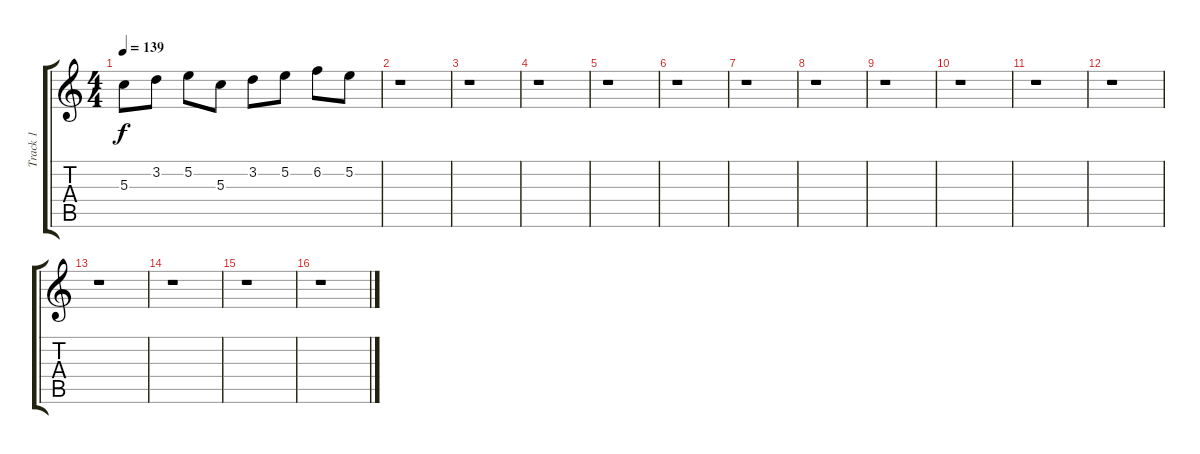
\track ("Track 1" "Track 1") {instrument overdrivenguitar}
\staff {score tabs}
\tuning (E4 B3 G3 D3 A2 D2) {hide}
\ts (4 4)
\tempo 139
\clef g2
\ks c
5.3.8{dy f} 3.2.8 5.2.8 5.3.8 3.2.8 5.2.8 6.2.8 5.2.8 |
r.1 |
r.1 |
r.1 |
r.1 |
r.1 |
r.1 |
r.1 |
r.1 |
r.1 |
r.1 |
r.1 |
r.1 |
r.1 |
r.1 |
r.1
